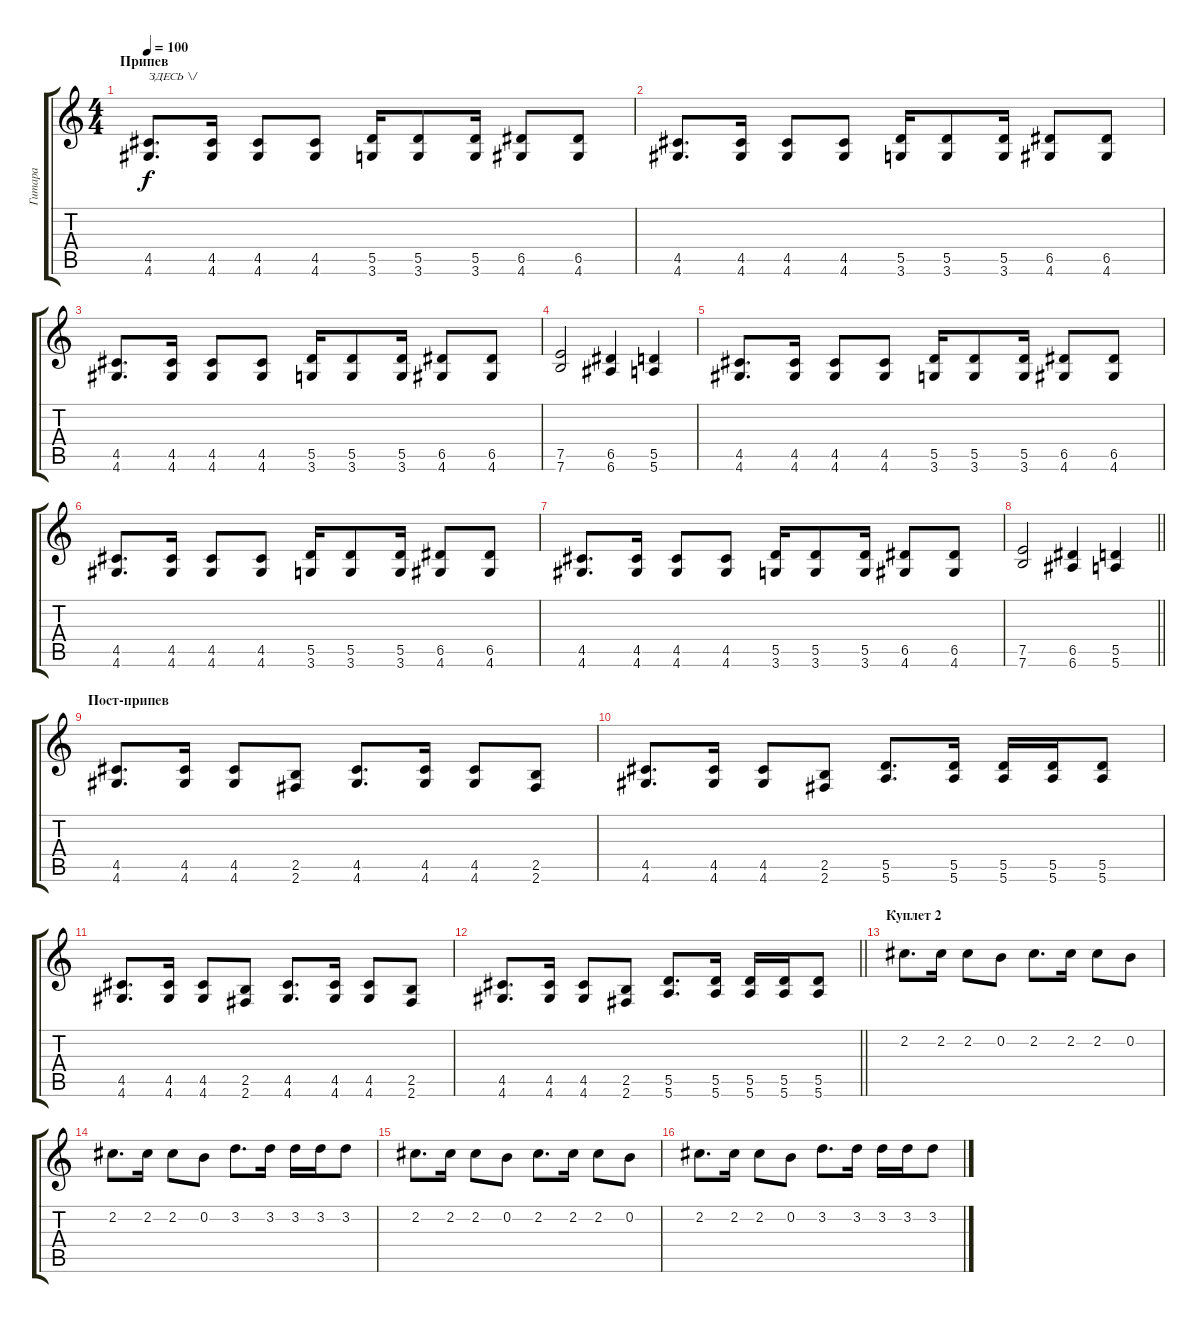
\track ("Гитара" "Гитара") {instrument distortionguitar}
\staff {score tabs}
\tuning (E4 B3 G3 D3 A2 E2) {hide}
\ts (4 4)
\section ("" "Припев")
\tempo 100
\clef g2
\ks c
(4.5 4.6).8{d txt "ЗДЕСЬ \\/" dy f volume 16} (4.5 4.6).16 (4.5 4.6).8 (4.5 4.6).8 (5.5 3.6).16 (5.5 3.6).8 (5.5 3.6).16 (6.5 4.6).8 (6.5 4.6).8 |
(4.5 4.6).8{d} (4.5 4.6).16 (4.5 4.6).8 (4.5 4.6).8 (5.5 3.6).16 (5.5 3.6).8 (5.5 3.6).16 (6.5 4.6).8 (6.5 4.6).8 |
(4.5 4.6).8{d} (4.5 4.6).16 (4.5 4.6).8 (4.5 4.6).8 (5.5 3.6).16 (5.5 3.6).8 (5.5 3.6).16 (6.5 4.6).8 (6.5 4.6).8 |
(7.5 7.6).2 (6.5 6.6).4 (5.5 5.6).4 |
(4.5 4.6).8{d} (4.5 4.6).16 (4.5 4.6).8 (4.5 4.6).8 (5.5 3.6).16 (5.5 3.6).8 (5.5 3.6).16 (6.5 4.6).8 (6.5 4.6).8 |
(4.5 4.6).8{d} (4.5 4.6).16 (4.5 4.6).8 (4.5 4.6).8 (5.5 3.6).16 (5.5 3.6).8 (5.5 3.6).16 (6.5 4.6).8 (6.5 4.6).8 |
(4.5 4.6).8{d} (4.5 4.6).16 (4.5 4.6).8 (4.5 4.6).8 (5.5 3.6).16 (5.5 3.6).8 (5.5 3.6).16 (6.5 4.6).8 (6.5 4.6).8 |
\barLineRight lightlight
(7.5 7.6).2 (6.5 6.6).4 (5.5 5.6).4 |
\section ("" "Пост-припев")
(4.5 4.6).8{d volume 14} (4.5 4.6).16 (4.5 4.6).8 (2.5 2.6).8 (4.5 4.6).8{d} (4.5 4.6).16 (4.5 4.6).8 (2.5 2.6).8 |
(4.5 4.6).8{d} (4.5 4.6).16 (4.5 4.6).8 (2.5 2.6).8 (5.5 5.6).8{d} (5.5 5.6).16 (5.5 5.6).16 (5.5 5.6).16 (5.5 5.6).8 |
(4.5 4.6).8{d} (4.5 4.6).16 (4.5 4.6).8 (2.5 2.6).8 (4.5 4.6).8{d} (4.5 4.6).16 (4.5 4.6).8 (2.5 2.6).8 |
\barLineRight lightlight
(4.5 4.6).8{d} (4.5 4.6).16 (4.5 4.6).8 (2.5 2.6).8 (5.5 5.6).8{d} (5.5 5.6).16 (5.5 5.6).16 (5.5 5.6).16 (5.5 5.6).8 |
\section ("" "Куплет 2")
2.2.8{d volume 16} 2.2.16 2.2.8 0.2.8 2.2.8{d} 2.2.16 2.2.8 0.2.8 |
2.2.8{d} 2.2.16 2.2.8 0.2.8 3.2.8{d} 3.2.16 3.2.16 3.2.16 3.2.8 |
2.2.8{d} 2.2.16 2.2.8 0.2.8 2.2.8{d} 2.2.16 2.2.8 0.2.8 |
2.2.8{d} 2.2.16 2.2.8 0.2.8 3.2.8{d} 3.2.16 3.2.16 3.2.16 3.2.8
